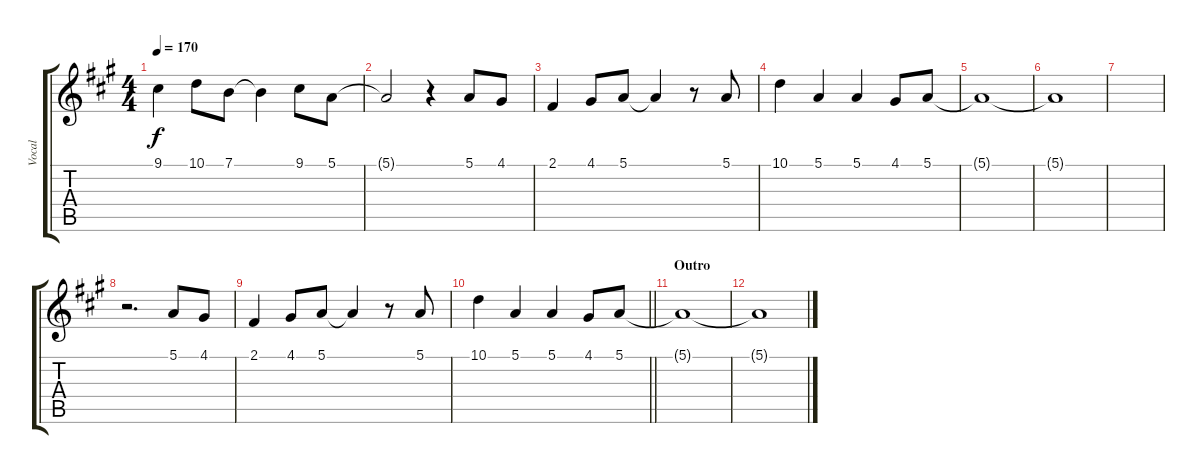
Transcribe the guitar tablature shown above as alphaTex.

\track ("Vocal" "Vocal") {instrument flute}
\staff {score tabs}
\tuning (E4 B3 G3 D3 A2 E2) {hide}
\ts (4 4)
\tempo 170
\clef g2
\ks a
9.1.4{dy f} 10.1.8 7.1.8 7.1{t}.4 9.1.8 5.1.8 |
5.1{t}.2 r.4 5.1.8 4.1.8 |
2.1.4 4.1.8 5.1.8 5.1{t}.4 r.8 5.1.8 |
10.1.4 5.1.4 5.1.4 4.1.8 5.1.8 |
5.1{t}.1 |
5.1{t}.1 |
|
r.2{d} 5.1.8 4.1.8 |
2.1.4 4.1.8 5.1.8 5.1{t}.4 r.8 5.1.8 |
\barLineRight lightlight
10.1.4 5.1.4 5.1.4 4.1.8 5.1.8 |
\section ("" "Outro")
5.1{t}.1 |
5.1{t}.1
